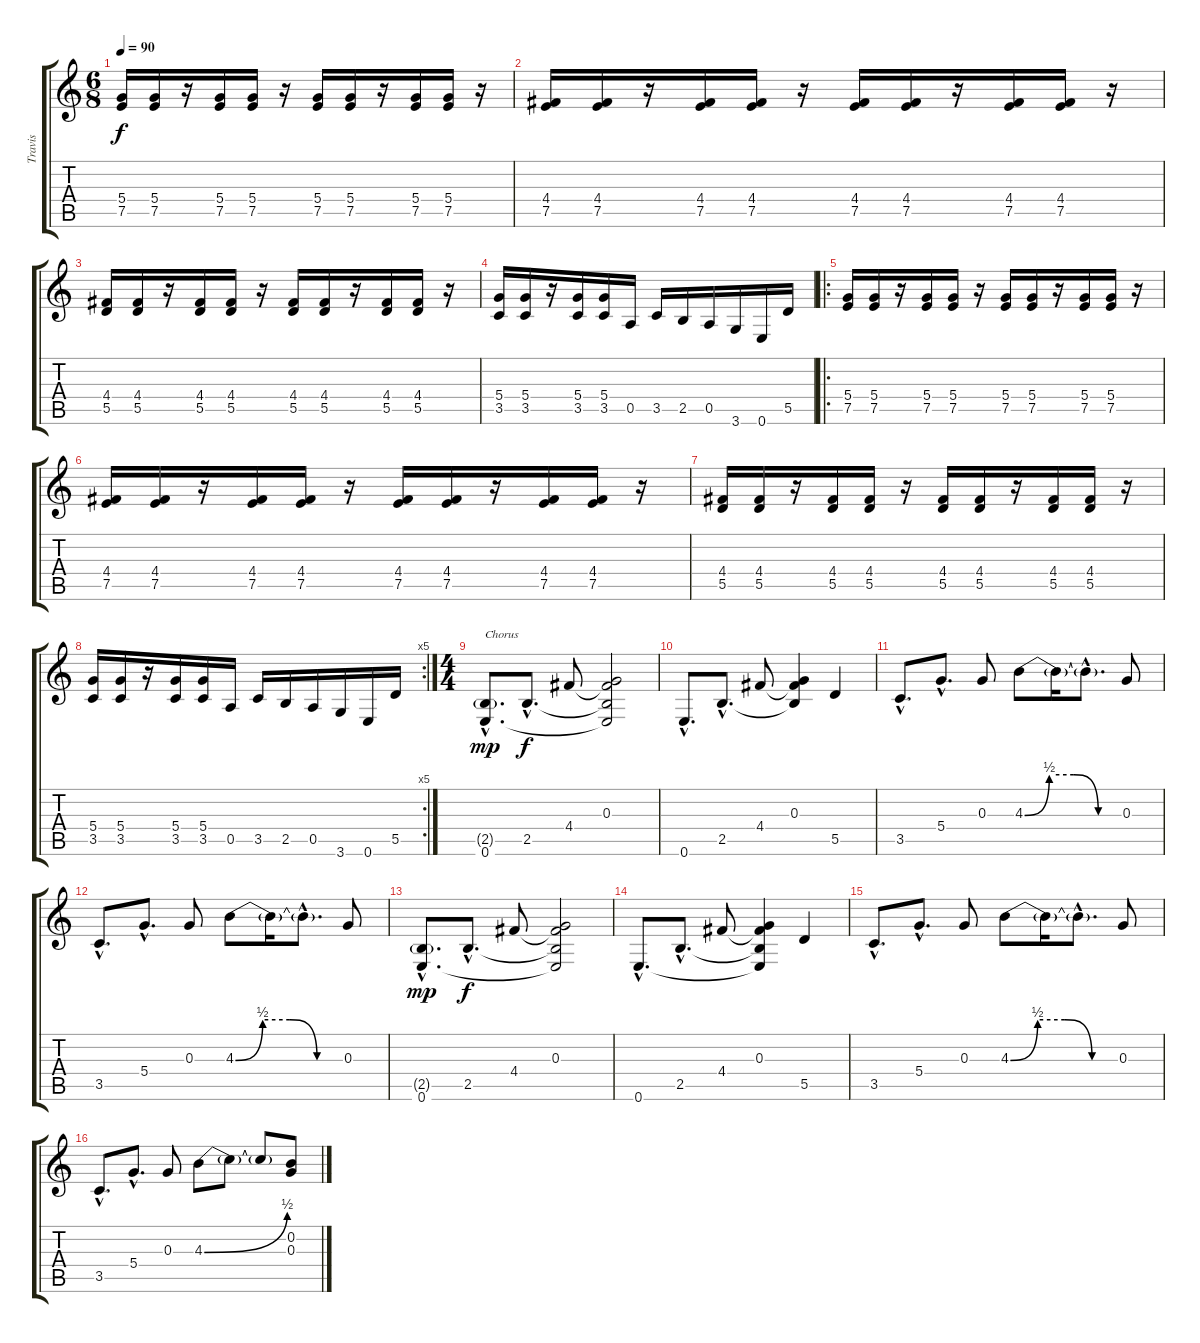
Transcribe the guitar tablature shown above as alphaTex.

\track ("Travis" "Travis") {instrument overdrivenguitar}
\staff {score tabs}
\tuning (E4 B3 G3 D3 A2 E2) {hide}
\ts (6 8)
\tempo 90
\clef g2
\ks c
(5.4 7.5).16{dy f instrument overdrivenguitar} (5.4 7.5).16 r.16 (5.4 7.5).16 (5.4 7.5).16 r.16 (5.4 7.5).16 (5.4 7.5).16 r.16 (5.4 7.5).16 (5.4 7.5).16 r.16 |
(4.4 7.5).16 (4.4 7.5).16 r.16 (4.4 7.5).16 (4.4 7.5).16 r.16 (4.4 7.5).16 (4.4 7.5).16 r.16 (4.4 7.5).16 (4.4 7.5).16 r.16 |
(4.4 5.5).16 (4.4 5.5).16 r.16 (4.4 5.5).16 (4.4 5.5).16 r.16 (4.4 5.5).16 (4.4 5.5).16 r.16 (4.4 5.5).16 (4.4 5.5).16 r.16 |
(5.4 3.5).16 (5.4 3.5).16 r.16 (5.4 3.5).16 (5.4 3.5).16 0.5.16 3.5.16 2.5.16 0.5.16 3.6.16 0.6.16 5.5.16 |
\ro
(5.4 7.5).16 (5.4 7.5).16 r.16 (5.4 7.5).16 (5.4 7.5).16 r.16 (5.4 7.5).16 (5.4 7.5).16 r.16 (5.4 7.5).16 (5.4 7.5).16 r.16 |
(4.4 7.5).16 (4.4 7.5).16 r.16 (4.4 7.5).16 (4.4 7.5).16 r.16 (4.4 7.5).16 (4.4 7.5).16 r.16 (4.4 7.5).16 (4.4 7.5).16 r.16 |
(4.4 5.5).16 (4.4 5.5).16 r.16 (4.4 5.5).16 (4.4 5.5).16 r.16 (4.4 5.5).16 (4.4 5.5).16 r.16 (4.4 5.5).16 (4.4 5.5).16 r.16 |
\rc 5
(5.4 3.5).16 (5.4 3.5).16 r.16 (5.4 3.5).16 (5.4 3.5).16 0.5.16 3.5.16 2.5.16 0.5.16 3.6.16 0.6.16 5.5.16 |
\ts (4 4)
(2.5{g hac} 0.6{hac}).8{d txt "Chorus" dy mp} 2.5{hac}.8{d dy f} 4.4.8 (0.3 4.4{t} 2.5{t} 0.6{t}).2 |
0.6{hac}.8{d} 2.5{hac}.8{d} 4.4.8 (0.3 4.4{t} 2.5{t}).4 5.5.4 |
3.5{hac}.8{d} 5.4{hac}.8{d} 0.3.8 4.3{be (custom 0 0 15 2 30 2 45 0 60 0)}.8 4.3{t}.16 4.3{hac t}.8{d} 0.3.8 |
3.5{hac}.8{d} 5.4{hac}.8{d} 0.3.8 4.3{be (custom 0 0 15 2 30 2 45 0 60 0)}.8 4.3{t}.16 4.3{hac t}.8{d} 0.3.8 |
(2.5{g hac} 0.6{hac}).8{d dy mp} 2.5{hac}.8{d dy f} 4.4.8 (0.3 4.4{t} 2.5{t} 0.6{t}).2 |
0.6{hac}.8{d} 2.5{hac}.8{d} 4.4.8 (0.3 4.4{t} 2.5{t} 0.6{t}).4 5.5.4 |
3.5{hac}.8{d} 5.4{hac}.8{d} 0.3.8 4.3{be (custom 0 0 15 2 30 2 45 0 60 0)}.8 4.3{t}.16 4.3{hac t}.8{d} 0.3.8 |
3.5{hac}.8{d} 5.4{hac}.8{d} 0.3.8 4.3{be (bend 0 0 60 2)}.8 4.3{t}.8 4.3{t}.8 (0.2 0.3).8
